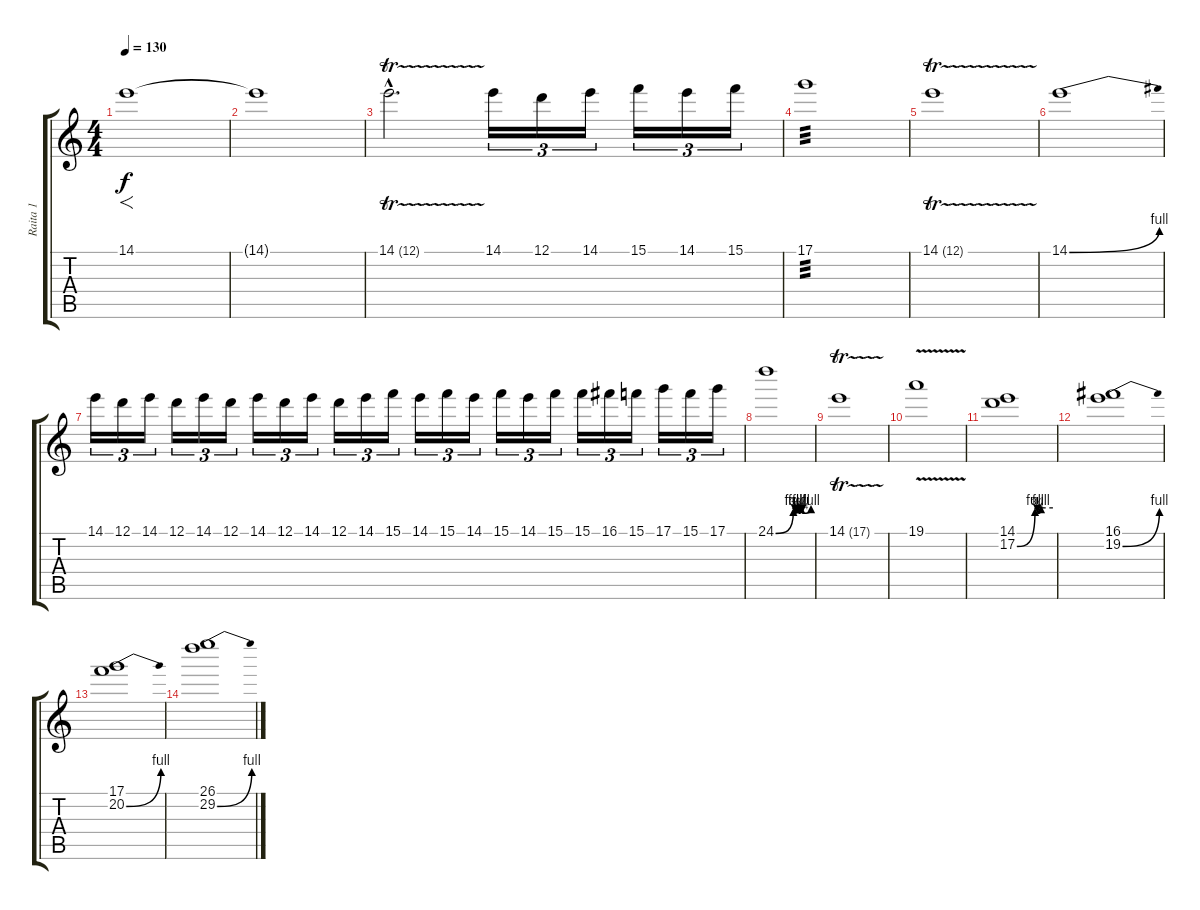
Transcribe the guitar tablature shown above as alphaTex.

\track ("Raita 1" "Raita 1") {instrument distortionguitar}
\staff {score tabs}
\tuning (D4 A3 F3 C3 G2 D2) {hide}
\ts (4 4)
\tempo 130
\clef g2
\ks c
14.1.1{f dy f} |
14.1{t}.1 |
14.1{tr (12 64) hac}.2{d} 14.1.16{tu (3 2)} 12.1.16{tu (3 2)} 14.1.16{tu (3 2)} 15.1.16{tu (3 2)} 14.1.16{tu (3 2)} 15.1.16{tu (3 2)} |
17.1.1{tp 3} |
14.1{tr (12 64)}.1 |
14.1{be (bend 0 0 60 4)}.1 |
14.1.16{tu (3 2)} 12.1.16{tu (3 2)} 14.1.16{tu (3 2)} 12.1.16{tu (3 2)} 14.1.16{tu (3 2)} 12.1.16{tu (3 2)} 14.1.16{tu (3 2)} 12.1.16{tu (3 2)} 14.1.16{tu (3 2)} 12.1.16{tu (3 2)} 14.1.16{tu (3 2)} 15.1.16{tu (3 2)} 14.1.16{tu (3 2)} 15.1.16{tu (3 2)} 14.1.16{tu (3 2)} 15.1.16{tu (3 2)} 14.1.16{tu (3 2)} 15.1.16{tu (3 2)} 15.1.16{tu (3 2)} 16.1.16{tu (3 2)} 15.1.16{tu (3 2)} 17.1.16{tu (3 2)} 15.1.16{tu (3 2)} 17.1.16{tu (3 2)} |
24.1{be (custom 0 0 30 4 33 3 36 4 39 3 43 4 45 3 60 4)}.1 |
14.1{tr (17 64)}.1 |
19.1{v}.1 |
(14.1 17.2{be (custom 0 0 30 4 34 3 40 4 60 4)}).1 |
(16.1 19.2{be (bend 0 0 60 4)}).1 |
(17.1 20.2{be (bend 0 0 60 4)}).1 |
(26.1 29.2{be (bend 0 0 60 4)}).1
